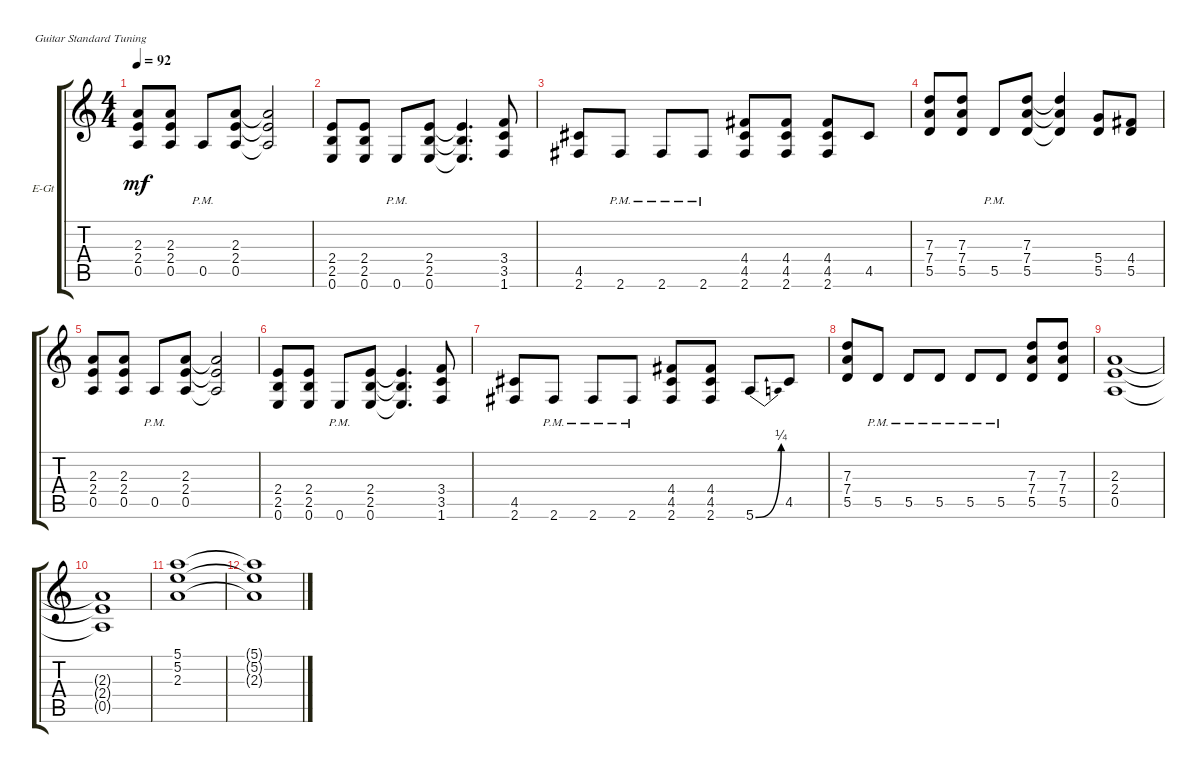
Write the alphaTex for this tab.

\bracketExtendMode groupsimilarinstruments
\firstSystemTrackNameOrientation horizontal
\otherSystemsTrackNameOrientation horizontal
\track ("Distortion Rhythm" "E-Gt") {instrument distortionguitar}
\staff {score tabs}
\tuning (E4 B3 G3 D3 A2 E2)
\ts (4 4)
\tempo 92
\clef g2
\ks c
(2.3 2.4 0.5).8{dy mf} (0.5 2.4 2.3).8 0.5{pm}.8 (0.5 2.4 2.3).8 (2.3{t} 2.4{t} 0.5{t}).2 |
(0.6 2.5 2.4).8 (0.6 2.5 2.4).8 0.6{pm}.8 (0.6 2.4 2.5).8 (2.5{t} 2.4{t} 0.6{t}).4{d} (1.6 3.5 3.4).8 |
(2.6 4.5).8 2.6{pm}.8 2.6{pm}.8 2.6{pm}.8 (2.6 4.5 4.4).8 (4.5 2.6 4.4).8 (4.5 2.6 4.4).8 4.5.8 |
(5.5 7.4 7.3).8 (7.3 5.5 7.4).8 5.5{pm}.8 (7.3 7.4 5.5).8 (5.5{t} 7.4{t} 7.3{t}).4 (5.5 5.4).8 (4.4 5.5).8 |
(2.3 2.4 0.5).8 (0.5 2.4 2.3).8 0.5{pm}.8 (0.5 2.4 2.3).8 (2.3{t} 2.4{t} 0.5{t}).2 |
(0.6 2.5 2.4).8 (0.6 2.5 2.4).8 0.6{pm}.8 (0.6 2.4 2.5).8 (2.5{t} 2.4{t} 0.6{t}).4{d} (1.6 3.5 3.4).8 |
(2.6 4.5).8 2.6{pm}.8 2.6{pm}.8 2.6{pm}.8 (2.6 4.5 4.4).8 (4.4 4.5 2.6).8 5.6{be (bend 0 0 11.4 1)}.8 4.5.8 |
(5.5 7.4 7.3).8 5.5{pm}.8 5.5{pm}.8 5.5{pm}.8 5.5{pm}.8 5.5{pm}.8 (5.5 7.4 7.3).8 (5.5 7.4 7.3).8 |
(0.5 2.4 2.3).1 |
(2.3{t} 0.5{t} 2.4{t}).1 |
(2.3 5.2 5.1).1 |
(5.2{t} 5.1{t} 2.3{t}).1
